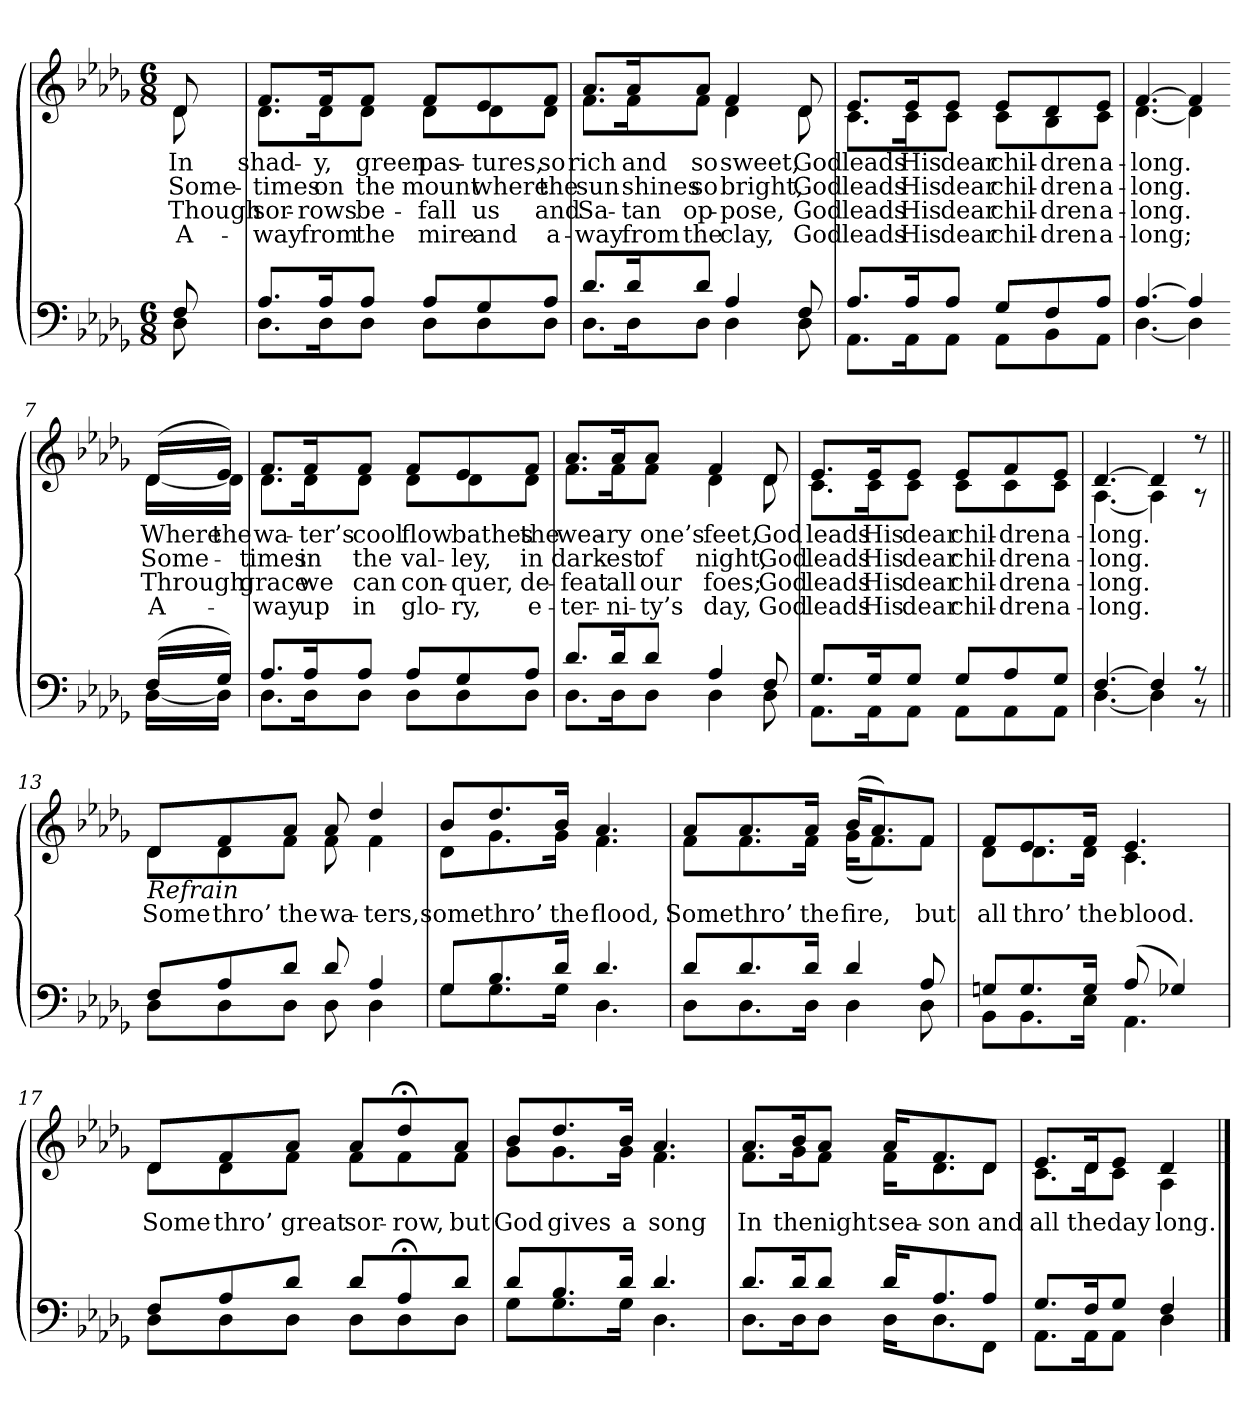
**kern	**kern	**text	**text	**text	**text
*part2	*part1	*part1	*part1	*part1	*part1
*staff2	*staff1	*staff1	*staff1	*staff1	*staff1
*clefF4	*clefG2	*	*	*	*
*k[b-e-a-d-g-]	*k[b-e-a-d-g-]	*	*	*	*
*M6/8	*M6/8	*	*	*	*
=1	=1	=1	=1	=1	=1
*^	*	*	*	*	*
!	!	!LO:TX:b:i:t=Verse	!	!	!	!
!	!	!	!LO:LY:b	!LO:LY:b	!LO:LY:b	!LO:LY:b
*	*	*^	*	*	*	*
8F/	8D-\	8d-/	8d-\	In	Some-	Though	A-
=2	=2	=2	=2	=2	=2	=2	=2
!	!	!	!	!LO:LY:b	!LO:LY:b	!LO:LY:b	!LO:LY:b
8.A-/L	8.D-\L	8.f/L	8.d-\L	shad-	-times	sor-	-way
!	!	!	!	!LO:LY:b	!LO:LY:b	!LO:LY:b	!LO:LY:b
16A-/K	16D-\K	16f/K	16d-\K	-y,	on	-rows	from
!	!	!	!	!LO:LY:b	!LO:LY:b	!LO:LY:b	!LO:LY:b
8A-/J	8D-\J	8f/J	8d-\J	green	the	be-	the
!	!	!	!	!LO:LY:b	!LO:LY:b	!LO:LY:b	!LO:LY:b
8A-/L	8D-\L	8f/L	8d-\L	pas-	mount	-fall	mire
!	!	!	!	!LO:LY:b	!LO:LY:b	!LO:LY:b	!LO:LY:b
8G-/	8D-\	8e-/	8d-\	-tures,	where	us	and
!	!	!	!	!LO:LY:b	!LO:LY:b	!LO:LY:b	!LO:LY:b
8A-/J	8D-\J	8f/J	8d-\J	so	the	and	a-
=3	=3	=3	=3	=3	=3	=3	=3
!	!	!	!	!LO:LY:b	!LO:LY:b	!LO:LY:b	!LO:LY:b
8.d-/L	8.D-\L	8.a-/L	8.f\L	rich	sun	Sa-	-way
!	!	!	!	!LO:LY:b	!LO:LY:b	!LO:LY:b	!LO:LY:b
16d-/K	16D-\K	16a-/K	16f\K	and	shines	-tan	from
!	!	!	!	!LO:LY:b	!LO:LY:b	!LO:LY:b	!LO:LY:b
8d-/J	8D-\J	8a-/J	8f\J	so	so	op-	the
!	!	!	!	!LO:LY:b	!LO:LY:b	!LO:LY:b	!LO:LY:b
4A-/	4D-\	4f/	4d-\	sweet,	bright,	-pose,	clay,
!!LO:LB:g=z	!!
=4-	=4-	=4-	=4-	=4-	=4-	=4-	=4-
!	!	!	!	!LO:LY:b	!LO:LY:b	!LO:LY:b	!LO:LY:b
8F/	8D-\	8d-/	8d-\	God	God	God	God
=5	=5	=5	=5	=5	=5	=5	=5
!	!	!	!	!LO:LY:b	!LO:LY:b	!LO:LY:b	!LO:LY:b
8.A-/L	8.AA-\L	8.e-/L	8.c\L	leads	leads	leads	leads
!	!	!	!	!LO:LY:b	!LO:LY:b	!LO:LY:b	!LO:LY:b
16A-/K	16AA-\K	16e-/K	16c\K	His	His	His	His
!	!	!	!	!LO:LY:b	!LO:LY:b	!LO:LY:b	!LO:LY:b
8A-/J	8AA-\J	8e-/J	8c\J	dear	dear	dear	dear
!	!	!	!	!LO:LY:b	!LO:LY:b	!LO:LY:b	!LO:LY:b
8G-/L	8AA-\L	8e-/L	8c\L	chil-	chil-	chil-	chil-
!	!	!	!	!LO:LY:b	!LO:LY:b	!LO:LY:b	!LO:LY:b
8F/	8BB-\	8d-/	8B-\	-dren	-dren	-dren	-dren
!	!	!	!	!LO:LY:b	!LO:LY:b	!LO:LY:b	!LO:LY:b
8A-/J	8AA-\J	8e-/J	8c\J	a-	a-	a-	a-
=6	=6	=6	=6	=6	=6	=6	=6
!	!	!	!	!LO:LY:b	!LO:LY:b	!LO:LY:b	!LO:LY:b
[4.A-/	[4.D-\	[4.f/	[4.d-\	-long.	-long.	-long.	-long;
4A-/]	4D-\]	4f/]	4d-\]	.	.	.	.
!!LO:LB:g=z	!!
=7-	=7-	=7-	=7-	=7-	=7-	=7-	=7-
!	!	!	!	!LO:LY:b	!LO:LY:b	!LO:LY:b	!LO:LY:b
(>16F/LL	[16D-\LL	(>16d-/LL	[16d-\LL	Where	Some-	Through	A-
!	!	!	!	!LO:LY:b	!	!	!
16G-/JJ)	16D-\JJ]	16e-/JJ)	16d-\JJ]	the	.	.	.
=8	=8	=8	=8	=8	=8	=8	=8
!	!	!	!	!LO:LY:b	!LO:LY:b	!LO:LY:b	!LO:LY:b
8.A-/L	8.D-\L	8.f/L	8.d-\L	wa-	-times	grace	-way
!	!	!	!	!LO:LY:b	!LO:LY:b	!LO:LY:b	!LO:LY:b
16A-/K	16D-\K	16f/K	16d-\K	-ter’s	in	we	up
!	!	!	!	!LO:LY:b	!LO:LY:b	!LO:LY:b	!LO:LY:b
8A-/J	8D-\J	8f/J	8d-\J	cool	the	can	in
!	!	!	!	!LO:LY:b	!LO:LY:b	!LO:LY:b	!LO:LY:b
8A-/L	8D-\L	8f/L	8d-\L	flow	val-	con-	glo-
!	!	!	!	!LO:LY:b	!LO:LY:b	!LO:LY:b	!LO:LY:b
8G-/	8D-\	8e-/	8d-\	bathes	-ley,	-quer,	-ry,
!	!	!	!	!LO:LY:b	!LO:LY:b	!LO:LY:b	!LO:LY:b
8A-/J	8D-\J	8f/J	8d-\J	the	in	de-	e-
=9	=9	=9	=9	=9	=9	=9	=9
!	!	!	!	!LO:LY:b	!LO:LY:b	!LO:LY:b	!LO:LY:b
8.d-/L	8.D-\L	8.a-/L	8.f\L	wea-	dark-	-feat	-ter-
!	!	!	!	!LO:LY:b	!LO:LY:b	!LO:LY:b	!LO:LY:b
16d-/K	16D-\K	16a-/K	16f\K	-ry	-est	all	-ni-
!	!	!	!	!LO:LY:b	!LO:LY:b	!LO:LY:b	!LO:LY:b
8d-/J	8D-\J	8a-/J	8f\J	one’s	of	our	-ty’s
!	!	!	!	!LO:LY:b	!LO:LY:b	!LO:LY:b	!LO:LY:b
4A-/	4D-\	4f/	4d-\	feet,	night,	foes;	day,
!!LO:LB:g=z	!!
=10-	=10-	=10-	=10-	=10-	=10-	=10-	=10-
!	!	!	!	!LO:LY:b	!LO:LY:b	!LO:LY:b	!LO:LY:b
8F/	8D-\	8d-/	8d-\	God	God	God	God
=11	=11	=11	=11	=11	=11	=11	=11
!	!	!	!	!LO:LY:b	!LO:LY:b	!LO:LY:b	!LO:LY:b
8.G-/L	8.AA-\L	8.e-/L	8.c\L	leads	leads	leads	leads
!	!	!	!	!LO:LY:b	!LO:LY:b	!LO:LY:b	!LO:LY:b
16G-/K	16AA-\K	16e-/K	16c\K	His	His	His	His
!	!	!	!	!LO:LY:b	!LO:LY:b	!LO:LY:b	!LO:LY:b
8G-/J	8AA-\J	8e-/J	8c\J	dear	dear	dear	dear
!	!	!	!	!LO:LY:b	!LO:LY:b	!LO:LY:b	!LO:LY:b
8G-/L	8AA-\L	8e-/L	8c\L	chil-	chil-	chil-	chil-
!	!	!	!	!LO:LY:b	!LO:LY:b	!LO:LY:b	!LO:LY:b
8A-/	8AA-\	8f/	8c\	-dren	-dren	-dren	-dren
!	!	!	!	!LO:LY:b	!LO:LY:b	!LO:LY:b	!LO:LY:b
8G-/J	8AA-\J	8e-/J	8c\J	a-	a-	a-	a-
=12	=12	=12	=12	=12	=12	=12	=12
!	!	!	!	!LO:LY:b	!LO:LY:b	!LO:LY:b	!LO:LY:b
[4.F/	[4.D-\	[4.d-/	[4.A-\	-long.	-long.	-long.	-long.
4F/]	4D-\]	4d-/]	4A-\]	.	.	.	.
8r	8r	8r	8r	.	.	.	.
!!LO:LB:g=z	!!
=13||	=13||	=13||	=13||	=13||	=13||	=13||	=13||
!	!	!LO:TX:b:i:t=Refrain	!	!	!	!	!
!	!	!	!	!LO:LY:b	!	!	!
8F/L	8D-\L	8d-/L	8d-\L	Some	.	.	.
!	!	!	!	!LO:LY:b	!	!	!
8A-/	8D-\	8f/	8d-\	thro’	.	.	.
!	!	!	!	!LO:LY:b	!	!	!
8d-/J	8D-\J	8a-/J	8f\J	the	.	.	.
!	!	!	!	!LO:LY:b	!	!	!
8d-/	8D-\	8a-/	8f\	wa-	.	.	.
!	!	!	!	!LO:LY:b	!	!	!
4A-/	4D-\	4dd-/	4f\	-ters,	.	.	.
=14	=14	=14	=14	=14	=14	=14	=14
!	!	!	!	!LO:LY:b	!	!	!
8G-/L	8G-\L	8b-/L	8d-\L	some	.	.	.
!	!	!	!	!LO:LY:b	!	!	!
8.B-/	8.G-\	8.dd-/	8.g-\	thro’	.	.	.
!	!	!	!	!LO:LY:b	!	!	!
16d-/Jk	16G-\Jk	16b-/Jk	16g-\Jk	the	.	.	.
!	!	!	!	!LO:LY:b	!	!	!
4.d-/	4.D-\	4.a-/	4.f\	flood,	.	.	.
!!LO:LB:g=z	!!
=15	=15	=15	=15	=15	=15	=15	=15
!	!	!	!	!LO:LY:b	!	!	!
8d-/L	8D-\L	8a-/L	8f\L	Some	.	.	.
!	!	!	!	!LO:LY:b	!	!	!
8.d-/	8.D-\	8.a-/	8.f\	thro’	.	.	.
!	!	!	!	!LO:LY:b	!	!	!
16d-/Jk	16D-\Jk	16a-/Jk	16f\Jk	the	.	.	.
!	!	!	!	!LO:LY:b	!	!	!
4d-/	4D-\	(>16b-/KL	(<16g-\KL	fire,	.	.	.
.	.	8.a-/)	8.f\)	.	.	.	.
!	!	!	!	!LO:LY:b	!	!	!
8A-/	8D-\	8f/J	8f\J	but	.	.	.
=16	=16	=16	=16	=16	=16	=16	=16
!	!	!	!	!LO:LY:b	!	!	!
8Gn/L	8BB-\L	8f/L	8d-\L	all	.	.	.
!	!	!	!	!LO:LY:b	!	!	!
8.G/	8.BB-\	8.e-/	8.d-\	thro’	.	.	.
!	!	!	!	!LO:LY:b	!	!	!
16G/Jk	16E-\Jk	16f/Jk	16d-\Jk	the	.	.	.
!	!	!	!	!LO:LY:b	!	!	!
(>8A-/	4.AA-\	4.e-/	4.c\	blood.	.	.	.
4G-i/)	.	.	.	.	.	.	.
!!LO:LB:g=z	!!
=17	=17	=17	=17	=17	=17	=17	=17
!	!	!	!	!LO:LY:b	!	!	!
8F/L	8D-\L	8d-/L	8d-\L	Some	.	.	.
!	!	!	!	!LO:LY:b	!	!	!
8A-/	8D-\	8f/	8d-\	thro’	.	.	.
!	!	!	!	!LO:LY:b	!	!	!
8d-/J	8D-\J	8a-/J	8f\J	great	.	.	.
!	!	!	!	!LO:LY:b	!	!	!
8d-/L	8D-\L	8a-/L	8f\L	sor-	.	.	.
!	!	!	!	!LO:LY:b	!	!	!
8A-;/	8D-\	8dd-;</	8f\	-row,	.	.	.
!	!	!	!	!LO:LY:b	!	!	!
8d-/J	8D-\J	8a-/J	8f\J	but	.	.	.
=18	=18	=18	=18	=18	=18	=18	=18
!	!	!	!	!LO:LY:b	!	!	!
8d-/L	8G-\L	8b-/L	8g-\L	God	.	.	.
!	!	!	!	!LO:LY:b	!	!	!
8.B-/	8.G-\	8.dd-/	8.g-\	gives	.	.	.
!	!	!	!	!LO:LY:b	!	!	!
16d-/Jk	16G-\Jk	16b-/Jk	16g-\Jk	a	.	.	.
!	!	!	!	!LO:LY:b	!	!	!
4.d-/	4.D-\	4.a-/	4.f\	song	.	.	.
!!LO:LB:g=z	!!
=19	=19	=19	=19	=19	=19	=19	=19
!	!	!	!	!LO:LY:b	!	!	!
8.d-/L	8.D-\L	8.a-/L	8.f\L	In	.	.	.
!	!	!	!	!LO:LY:b	!	!	!
16d-/K	16D-\K	16b-/K	16g-\K	the	.	.	.
!	!	!	!	!LO:LY:b	!	!	!
8d-/J	8D-\J	8a-/J	8f\J	night	.	.	.
!	!	!	!	!LO:LY:b	!	!	!
16d-/KL	16D-\KL	16a-/KL	16f\KL	sea-	.	.	.
!	!	!	!	!LO:LY:b	!	!	!
8.A-/	8.D-\	8.f/	8.d-\	-son	.	.	.
!	!	!	!	!LO:LY:b	!	!	!
8A-/J	8FF\J	8d-/J	8d-\J	and	.	.	.
=20	=20	=20	=20	=20	=20	=20	=20
!	!	!	!	!LO:LY:b	!	!	!
8.G-/L	8.AA-\L	8.e-/L	8.c\L	all	.	.	.
!	!	!	!	!LO:LY:b	!	!	!
16F/K	16AA-\K	16d-/K	16d-\K	the	.	.	.
!	!	!	!	!LO:LY:b	!	!	!
8G-/J	8AA-\J	8e-/J	8c\J	day	.	.	.
!	!	!	!	!LO:LY:b	!	!	!
4F/	4D-\	4d-/	4A-\	long.	.	.	.
*v	*v	*	*	*	*	*	*
*	*v	*v	*	*	*	*
==	==	==	==	==	==
*-	*-	*-	*-	*-	*-
